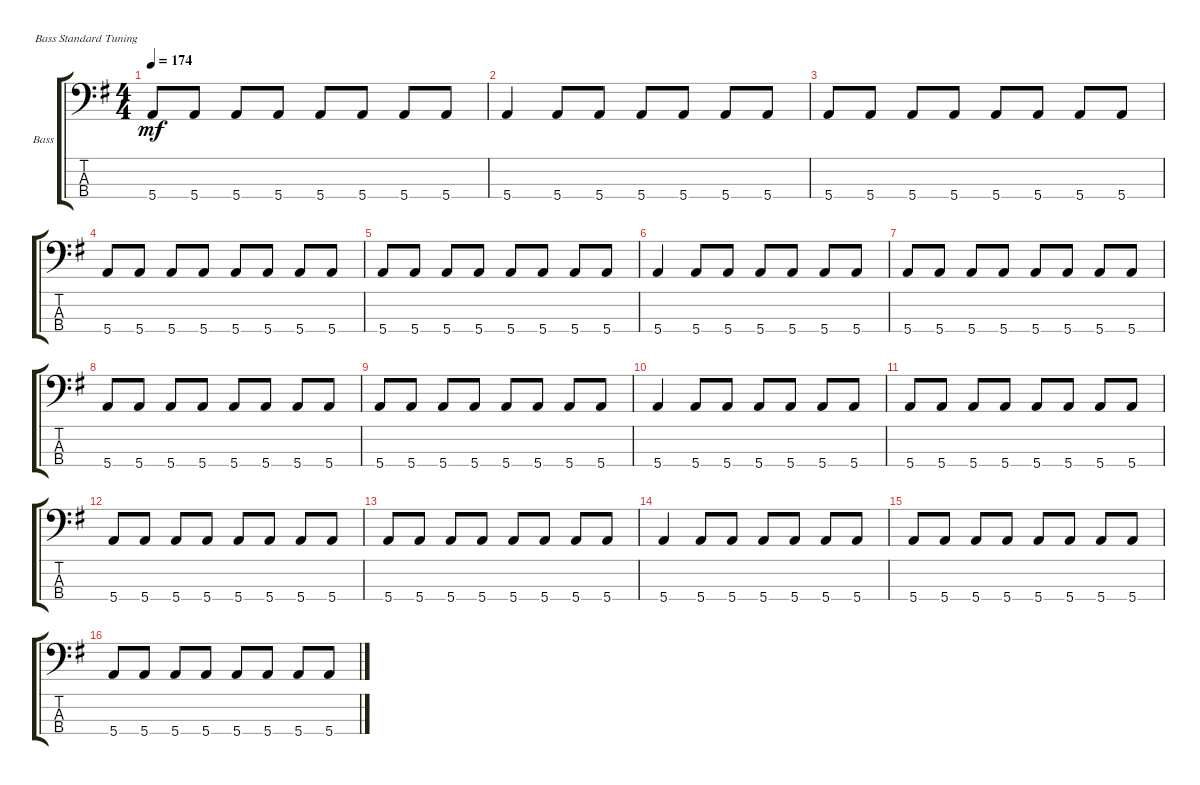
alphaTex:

\bracketExtendMode groupsimilarinstruments
\firstSystemTrackNameOrientation horizontal
\otherSystemsTrackNameOrientation horizontal
\track ("Electric Bass" "Bass") {instrument electricbassfinger}
\staff {score tabs}
\tuning (G2 D2 A1 E1)
\ts (4 4)
\tempo 174
\clef f4
\ks eminor
5.4.8{dy mf} 5.4.8 5.4.8 5.4.8 5.4.8 5.4.8 5.4.8 5.4.8 |
5.4.4 5.4.8 5.4.8 5.4.8 5.4.8 5.4.8 5.4.8 |
5.4.8 5.4.8 5.4.8 5.4.8 5.4.8 5.4.8 5.4.8 5.4.8 |
5.4.8 5.4.8 5.4.8 5.4.8 5.4.8 5.4.8 5.4.8 5.4.8 |
5.4.8 5.4.8 5.4.8 5.4.8 5.4.8 5.4.8 5.4.8 5.4.8 |
5.4.4 5.4.8 5.4.8 5.4.8 5.4.8 5.4.8 5.4.8 |
5.4.8 5.4.8 5.4.8 5.4.8 5.4.8 5.4.8 5.4.8 5.4.8 |
5.4.8 5.4.8 5.4.8 5.4.8 5.4.8 5.4.8 5.4.8 5.4.8 |
5.4.8 5.4.8 5.4.8 5.4.8 5.4.8 5.4.8 5.4.8 5.4.8 |
5.4.4 5.4.8 5.4.8 5.4.8 5.4.8 5.4.8 5.4.8 |
5.4.8 5.4.8 5.4.8 5.4.8 5.4.8 5.4.8 5.4.8 5.4.8 |
5.4.8 5.4.8 5.4.8 5.4.8 5.4.8 5.4.8 5.4.8 5.4.8 |
5.4.8 5.4.8 5.4.8 5.4.8 5.4.8 5.4.8 5.4.8 5.4.8 |
5.4.4 5.4.8 5.4.8 5.4.8 5.4.8 5.4.8 5.4.8 |
5.4.8 5.4.8 5.4.8 5.4.8 5.4.8 5.4.8 5.4.8 5.4.8 |
5.4.8 5.4.8 5.4.8 5.4.8 5.4.8 5.4.8 5.4.8 5.4.8
